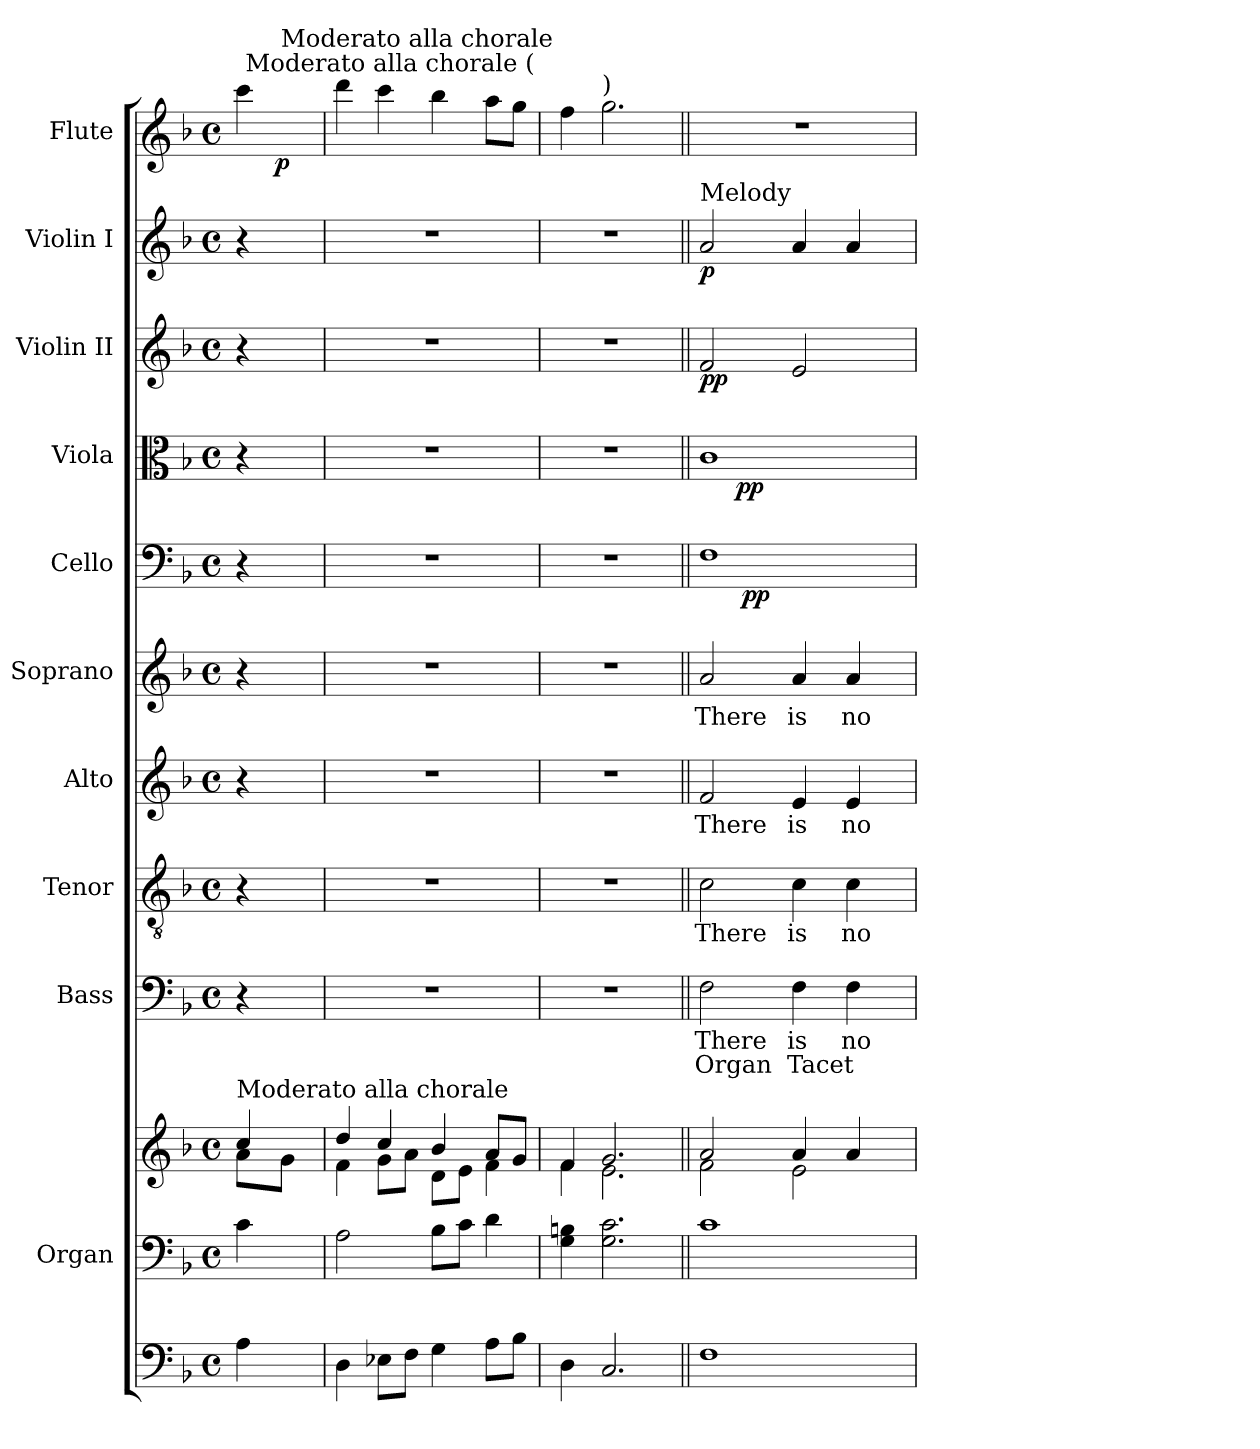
**kern	**kern	**kern	**kern	**text	**text	**kern	**text	**kern	**text	**kern	**text	**kern	**dynam	**kern	**dynam	**kern	**dynam	**kern	**dynam	**kern	**dynam
*part11	*part10	*part10	*part9	*part9	*part9	*part8	*part8	*part7	*part7	*part6	*part6	*part5	*part5	*part4	*part4	*part3	*part3	*part2	*part2	*part1	*part1
*staff12	*staff11	*staff10	*staff9	*staff9	*staff9	*staff8	*staff8	*staff7	*staff7	*staff6	*staff6	*staff5	*staff5	*staff4	*staff4	*staff3	*staff3	*staff2	*staff2	*staff1	*staff1
*	*I"Organ	*	*I"Bass	*	*	*I"Tenor	*	*I"Alto	*	*I"Soprano	*	*I"Cello	*	*I"Viola	*	*I"Violin II	*	*I"Violin I	*	*I"Flute	*
*	*	*	*	*	*	*	*	*	*	*	*	*	*	*I'Vla	*	*I'Vln	*	*I'Vln	*	*I'Fl	*
!!LO:PB:g=z
*clefF4	*clefF4	*clefG2	*clefF4	*	*	*clefGv2	*	*clefG2	*	*clefG2	*	*clefF4	*	*clefC3	*	*clefG2	*	*clefG2	*	*clefG2	*
*k[b-]	*k[b-]	*k[b-]	*k[b-]	*	*	*k[b-]	*	*k[b-]	*	*k[b-]	*	*k[b-]	*	*k[b-]	*	*k[b-]	*	*k[b-]	*	*k[b-]	*
*F:	*F:	*F:	*F:	*	*	*F:	*	*F:	*	*F:	*	*F:	*	*F:	*	*F:	*	*F:	*	*F:	*
*M4/4	*M4/4	*M4/4	*M4/4	*	*	*M4/4	*	*M4/4	*	*M4/4	*	*M4/4	*	*M4/4	*	*M4/4	*	*M4/4	*	*M4/4	*
*met(c)	*met(c)	*met(c)	*met(c)	*	*	*met(c)	*	*met(c)	*	*met(c)	*	*met(c)	*	*met(c)	*	*met(c)	*	*met(c)	*	*met(c)	*
=1	=1	=1	=1	=1	=1	=1	=1	=1	=1	=1	=1	=1	=1	=1	=1	=1	=1	=1	=1	=1	=1
*	*	*^	*	*	*	*	*	*	*	*	*	*	*	*	*	*	*	*	*	*^	*
!	!	!LO:TX:a:t=Moderato alla chorale	!	!	!	!	!	!	!	!	!	!	!	!	!	!	!	!	!	!	!	!	!
*	*	*	*	*	*	*	*	*	*	*	*	*	*	*	*	*	*	*	*	*	*^	*^	*
4A\	4c\	8a\L	4cc/	4r	.	.	4r	.	4r	.	4r	.	4r	.	4r	.	4r	.	4r	.	4ccc\	12ryy	48ryy	8ryy	.
!	!	!	!	!	!	!	!	!	!	!	!	!	!	!	!	!	!	!	!	!	!	!	!LO:TX:a:t=Moderato alla chorale (	!	!
.	.	.	.	.	.	.	.	.	.	.	.	.	.	.	.	.	.	.	.	.	.	.	6ryy	.	.
.	.	.	.	.	.	.	.	.	.	.	.	.	.	.	.	.	.	.	.	.	.	48.ryy	.	.	.
!	!	!	!	!	!	!	!	!	!	!	!	!	!	!	!	!	!	!	!	!	!	!	!	!	!LO:DY:b
.	.	.	.	.	.	.	.	.	.	.	.	.	.	.	.	.	.	.	.	.	.	12ryy	.	.	p
!	!	!	!	!	!	!	!	!	!	!	!	!	!	!	!	!	!	!	!	!	!	!	!	!LO:TX:a:t=Moderato alla chorale	!
.	.	8g\J	.	.	.	.	.	.	.	.	.	.	.	.	.	.	.	.	.	.	.	.	.	8ryy	.
.	.	.	.	.	.	.	.	.	.	.	.	.	.	.	.	.	.	.	.	.	.	.	24.ryy	.	.
.	.	.	.	.	.	.	.	.	.	.	.	.	.	.	.	.	.	.	.	.	.	24ryy	.	.	.
.	.	.	.	.	.	.	.	.	.	.	.	.	.	.	.	.	.	.	.	.	.	96ryy	.	.	.
*	*	*	*	*	*	*	*	*	*	*	*	*	*	*	*	*	*	*	*	*	*v	*v	*v	*v	*
=2	=2	=2	=2	=2	=2	=2	=2	=2	=2	=2	=2	=2	=2	=2	=2	=2	=2	=2	=2	=2	=2	=2
4D\	2A\	4f\	4dd/	1r	.	.	1r	.	1r	.	1r	.	1r	.	1r	.	1r	.	1r	.	4ddd\	.
8E-X\L	.	4cc/	8g\L	.	.	.	.	.	.	.	.	.	.	.	.	.	.	.	.	.	4ccc\	.
8F\J	.	.	8a\J	.	.	.	.	.	.	.	.	.	.	.	.	.	.	.	.	.	.	.
4G\	8B-\L	4b-/	8d\L	.	.	.	.	.	.	.	.	.	.	.	.	.	.	.	.	.	4bb-\	.
.	8c\J	.	8e\J	.	.	.	.	.	.	.	.	.	.	.	.	.	.	.	.	.	.	.
8A\L	4d\	4f\	8a/L	.	.	.	.	.	.	.	.	.	.	.	.	.	.	.	.	.	8aa\L	.
8B-\J	.	.	8g/J	.	.	.	.	.	.	.	.	.	.	.	.	.	.	.	.	.	8gg\J	.
=3	=3	=3	=3	=3	=3	=3	=3	=3	=3	=3	=3	=3	=3	=3	=3	=3	=3	=3	=3	=3	=3	=3
*	*	*	*	*	*	*	*	*	*	*	*	*	*	*	*	*	*	*	*	*	*MM80	*
4D\	4G\ 4Bn\	4f\	4f/	1r	.	.	1r	.	1r	.	1r	.	1r	.	1r	.	1r	.	1r	.	4ff\	.
!	!	!	!	!	!	!	!	!	!	!	!	!	!	!	!	!	!	!	!	!	!LO:TX:a:t=)	!
2.C/	2.G\ 2.c\	2.e\	2.g/	.	.	.	.	.	.	.	.	.	.	.	.	.	.	.	.	.	2.gg\	.
=4||	=4||	=4||	=4||	=4||	=4||	=4||	=4||	=4||	=4||	=4||	=4||	=4||	=4||	=4||	=4||	=4||	=4||	=4||	=4||	=4||	=4||	=4||
!	!	!	!	!	!	!	!	!	!	!	!	!	!	!	!	!	!	!	!LO:TX:a:t=Melody	!	!	!
!	!	!	!	!	!LO:LY:b	!LO:LY:b	!	!LO:LY:b	!	!LO:LY:b	!	!LO:LY:b	!	!	!	!	!	!LO:DY:b	!	!LO:DY:b	!	!
*	*	*	*	*	*	*	*	*	*	*	*	*	*^	*	*^	*	*	*	*	*	*	*
1F	1c	2f\	2a/	2F\	There	Organ	2c\	There	2f/	There	2a/	There	1F	8ryy	.	1c	12..ryy	.	2f/	pp	2a/	p	1r	.
.	.	.	.	.	.	.	.	.	.	.	.	.	.	32ryy	.	.	.	.	.	.	.	.	.	.
!	!	!	!	!	!	!	!	!	!	!	!	!	!	!	!	!	!	!LO:DY:b	!	!	!	!	!	!
.	.	.	.	.	.	.	.	.	.	.	.	.	.	.	.	.	3%2ryy	pp	.	.	.	.	.	.
!	!	!	!	!	!	!	!	!	!	!	!	!	!	!	!LO:DY:b	!	!	!	!	!	!	!	!	!
.	.	.	.	.	.	.	.	.	.	.	.	.	.	2ryy	pp	.	.	.	.	.	.	.	.	.
!	!	!	!	!	!LO:LY:b	!LO:LY:b	!	!LO:LY:b	!	!LO:LY:b	!	!LO:LY:b	!	!	!	!	!	!	!	!	!	!	!	!
.	.	4a/	2e\	4F\	is	Tacet	4c\	is	4e/	is	4a/	is	.	.	.	.	.	.	2e/	.	4a/	.	.	.
.	.	.	.	.	.	.	.	.	.	.	.	.	.	4ryy	.	.	.	.	.	.	.	.	.	.
!	!	!	!	!	!LO:LY:b	!	!	!LO:LY:b	!	!LO:LY:b	!	!LO:LY:b	!	!	!	!	!	!	!	!	!	!	!	!
.	.	4a/	.	4F\	no	.	4c\	no	4e/	no	4a/	no	.	.	.	.	.	.	.	.	4a/	.	.	.
.	.	.	.	.	.	.	.	.	.	.	.	.	.	.	.	.	6ryy	.	.	.	.	.	.	.
.	.	.	.	.	.	.	.	.	.	.	.	.	.	16.ryy	.	.	.	.	.	.	.	.	.	.
.	.	.	.	.	.	.	.	.	.	.	.	.	.	.	.	.	48ryy	.	.	.	.	.	.	.
*	*	*	*	*	*	*	*	*	*	*	*	*	*v	*v	*	*	*	*	*	*	*	*	*	*
*	*	*v	*v	*	*	*	*	*	*	*	*	*	*	*	*v	*v	*	*	*	*	*	*	*
=	=	=	=	=	=	=	=	=	=	=	=	=	=	=	=	=	=	=	=	=	=
*-	*-	*-	*-	*-	*-	*-	*-	*-	*-	*-	*-	*-	*-	*-	*-	*-	*-	*-	*-	*-	*-
